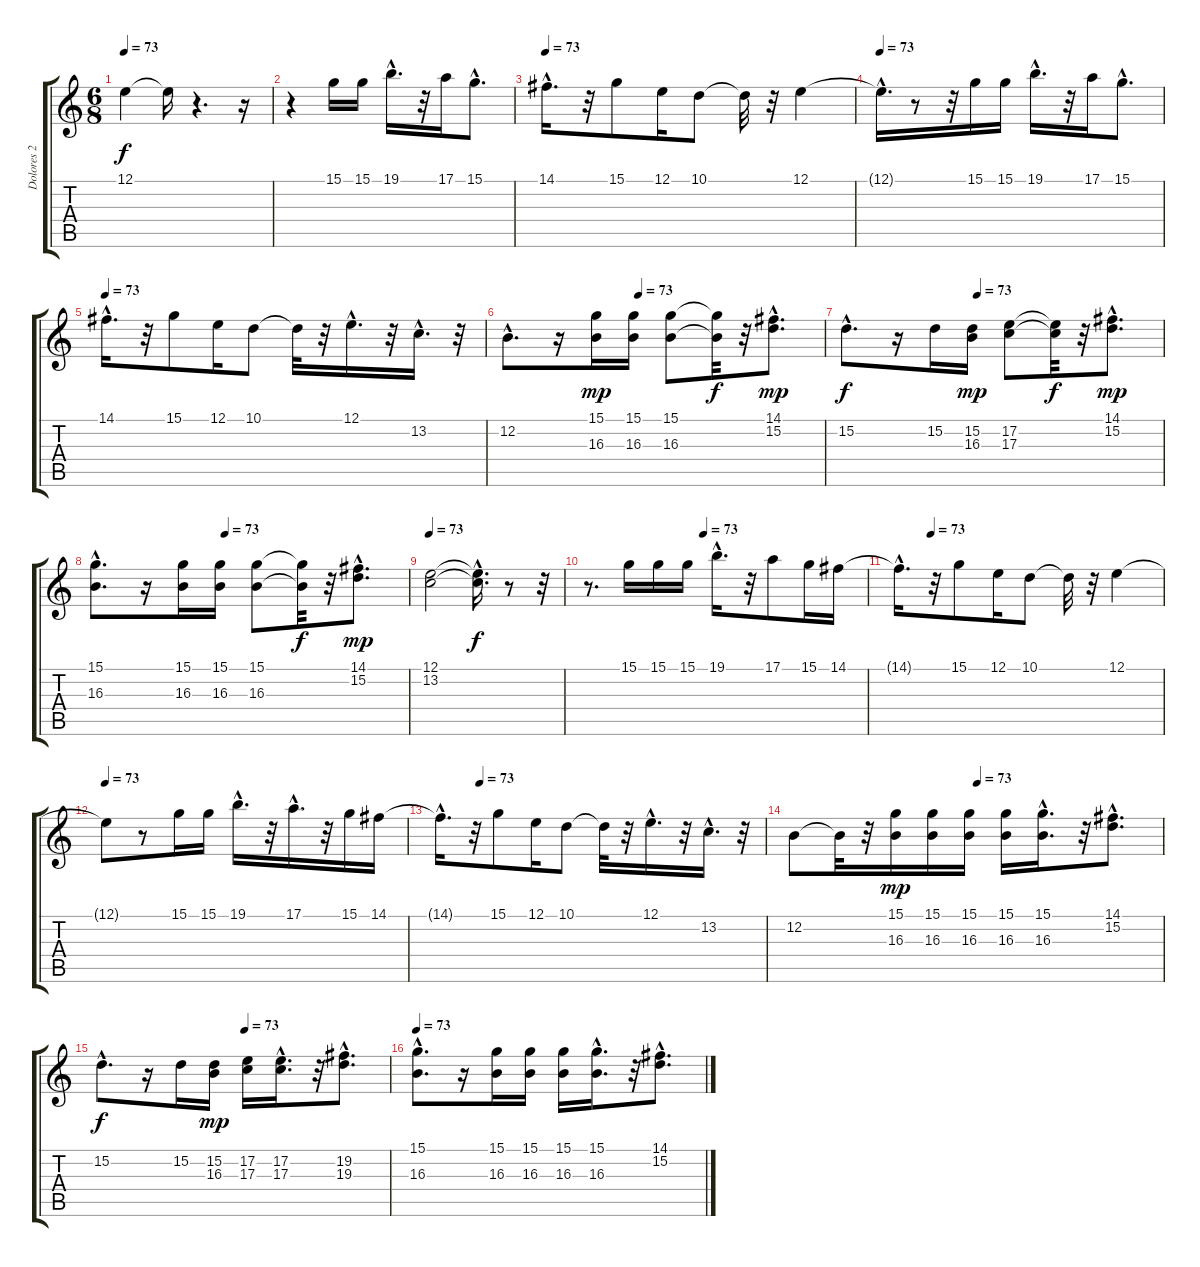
\track ("Dolores 2" "Dolores 2") {instrument pad3polysynth}
\staff {score tabs}
\tuning (E4 B3 G3 D3 A2 E2) {hide}
\ts (6 8)
\tempo 73
\clef g2
\ks c
12.1.4{dy f} 12.1{t}.16 r.4{d} r.16 |
r.4 15.1.16 15.1.16 19.1{hac}.16{d} r.32 17.1.16 15.1{hac}.8{d} |
\tempo 73
14.1{hac}.16{d} r.32 15.1.8 12.1.16 10.1.8 10.1{t}.32 r.32 12.1.4 |
\tempo 73
12.1{hac t}.16{d} r.8 r.32 15.1.16 15.1.16 19.1{hac}.16{d} r.32 17.1.16 15.1{hac}.8{d} |
\tempo 73
14.1{hac}.16{d} r.32 15.1.8 12.1.16 10.1.8 10.1{t}.32 r.32 12.1{hac}.16{d} r.32 13.2{hac}.16{d} r.32 |
\tempo (73 0.4166666666666667)
12.2{hac}.8{d} r.16 (15.1 16.3).16{dy mp} (15.1 16.3).16 (15.1 16.3).8 (15.1{t} 16.3{t}).32{dy f} r.32 (14.1{hac} 15.2{hac}).8{d dy mp} |
\tempo (73 0.4166666666666667)
15.2{hac}.8{d dy f} r.16 15.2.16 (15.2 16.3).16{dy mp} (17.2 17.3).8 (17.2{t} 17.3{t}).32{dy f} r.32 (14.1{hac} 15.2{hac}).8{d dy mp} |
\tempo (73 0.4166666666666667)
(15.1{hac} 16.3{hac}).8{d} r.16 (15.1 16.3).16 (15.1 16.3).16 (15.1 16.3).8 (15.1{t} 16.3{t}).32{dy f} r.32 (14.1{hac} 15.2{hac}).8{d dy mp} |
\tempo 73
(12.1 13.2).2 (12.1{hac t} 13.2{hac t}).16{d dy f} r.8 r.32 |
\tempo (73 0.4166666666666667)
r.8{d} 15.1.16 15.1.16 15.1.16 19.1{hac}.16{d} r.32 17.1.8 15.1.16 14.1.16 |
\tempo (73 0.125)
14.1{hac t}.16{d} r.32 15.1.8 12.1.16 10.1.8 10.1{t}.32 r.32 12.1.4 |
\tempo 73
12.1{t}.8 r.8 15.1.16 15.1.16 19.1{hac}.16{d} r.32 17.1{hac}.16{d} r.32 15.1.16 14.1.16 |
\tempo (73 0.125)
14.1{hac t}.16{d} r.32 15.1.8 12.1.16 10.1.8 10.1{t}.32 r.32 12.1{hac}.16{d} r.32 13.2{hac}.16{d} r.32 |
\tempo (73 0.5)
12.2.8 12.2{t}.32 r.32 (15.1 16.3).16{dy mp} (15.1 16.3).16 (15.1 16.3).16 (15.1 16.3).16 (15.1{hac} 16.3{hac}).16{d} r.32 (14.1{hac} 15.2{hac}).8{d} |
\tempo (73 0.5)
15.2{hac}.8{d dy f} r.16 15.2.16 (15.2 16.3).16{dy mp} (17.2 17.3).16 (17.2{hac} 17.3{hac}).16{d} r.32 (19.2{hac} 19.3{hac}).8{d} |
\tempo 73
(15.1{hac} 16.3{hac}).8{d} r.16 (15.1 16.3).16 (15.1 16.3).16 (15.1 16.3).16 (15.1{hac} 16.3{hac}).16{d} r.32 (14.1{hac} 15.2{hac}).8{d}
